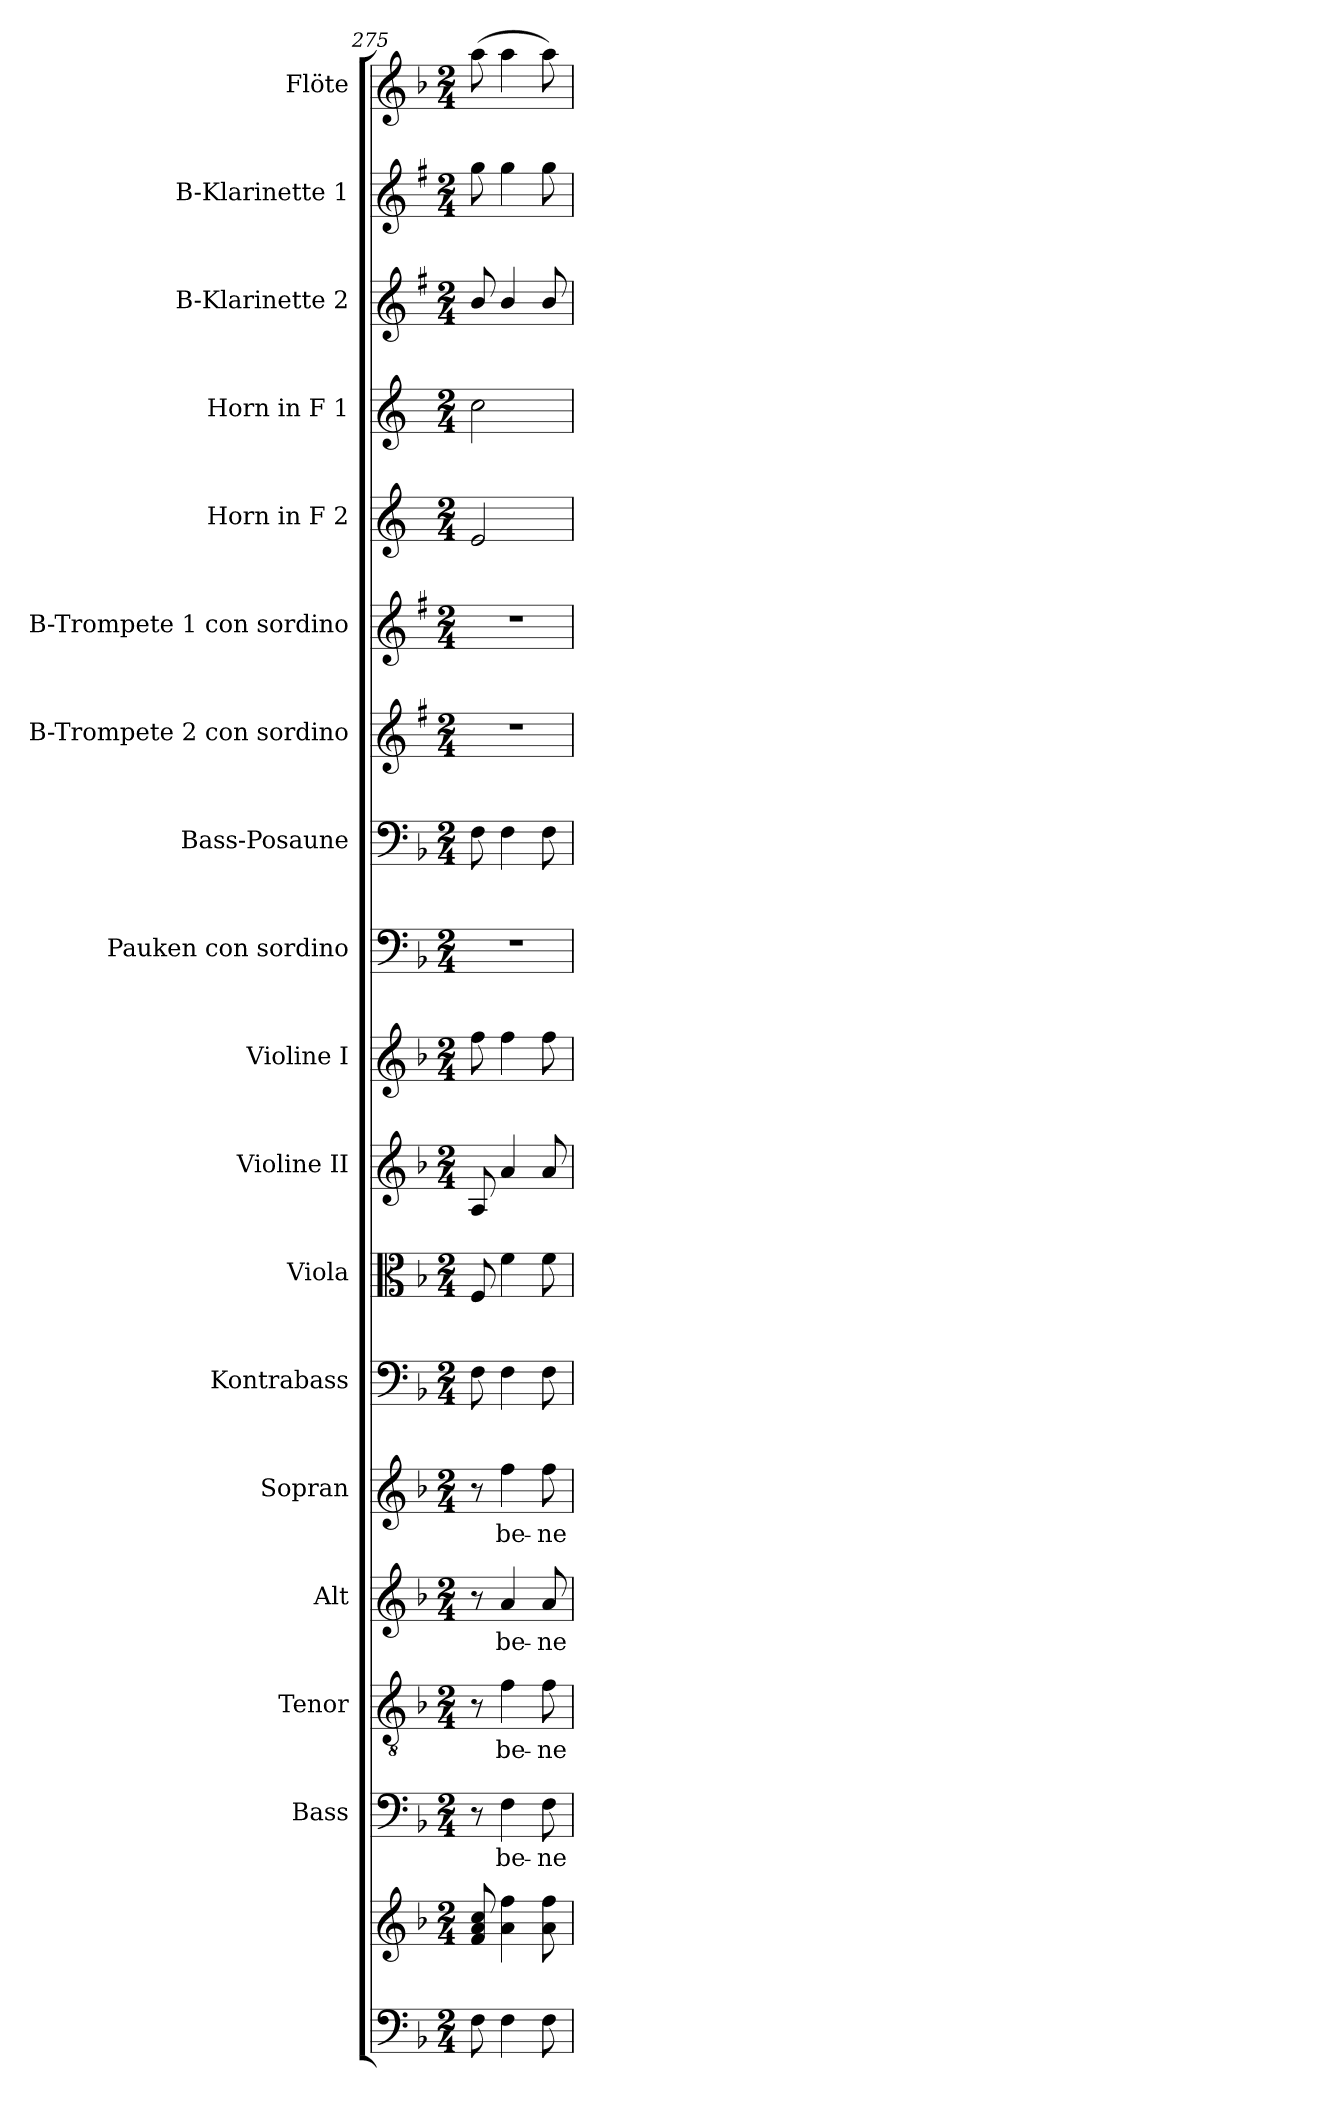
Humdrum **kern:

**kern	**kern	**kern	**text	**kern	**text	**kern	**text	**kern	**text	**kern	**kern	**kern	**kern	**kern	**kern	**kern	**kern	**kern	**kern	**kern	**kern	**kern
*part18	*part18	*part17	*part17	*part16	*part16	*part15	*part15	*part14	*part14	*part13	*part12	*part11	*part10	*part9	*part8	*part7	*part6	*part5	*part4	*part3	*part2	*part1
*staff19	*staff18	*staff17	*staff17	*staff16	*staff16	*staff15	*staff15	*staff14	*staff14	*staff13	*staff12	*staff11	*staff10	*staff9	*staff8	*staff7	*staff6	*staff5	*staff4	*staff3	*staff2	*staff1
*	*	*I"Bass	*	*I"Tenor	*	*I"Alt	*	*I"Sopran	*	*I"Kontrabass	*I"Viola	*I"Violine II	*I"Violine I	*I"Pauken con sordino	*I"Bass-Posaune	*I"B-Trompete 2 con sordino	*I"B-Trompete 1 con sordino	*I"Horn in F 2	*I"Horn in F 1	*I"B-Klarinette 2	*I"B-Klarinette 1	*I"Flöte
*	*	*I'B.	*	*I'T.	*	*I'A.	*	*I'S.	*	*I'Kb.	*I'Vla.	*I'Vl. II	*I'Vl. I	*I'Pk.	*I'B. Pos.	*I'B Trp. 2	*I'B Trp. 1	*	*	*I'B Kl. 2	*I'B Kl. 1	*I'Fl.
*clefF4	*clefG2	*clefF4	*	*clefGv2	*	*clefG2	*	*clefG2	*	*clefF4	*clefC3	*clefG2	*clefG2	*clefF4	*clefF4	*clefG2	*clefG2	*clefG2	*clefG2	*clefG2	*clefG2	*clefG2
*	*	*	*	*	*	*	*	*	*	*ITrd7c12	*	*	*	*	*	*ITrd1c2	*ITrd1c2	*ITrd4c7	*ITrd4c7	*ITrd1c2	*ITrd1c2	*
*k[b-]	*k[b-]	*k[b-]	*	*k[b-]	*	*k[b-]	*	*k[b-]	*	*k[b-]	*k[b-]	*k[b-]	*k[b-]	*k[b-]	*k[b-]	*k[b-]	*k[b-]	*k[b-]	*k[b-]	*k[b-]	*k[b-]	*k[b-]
*F:	*F:	*F:	*	*F:	*	*F:	*	*F:	*	*F:	*F:	*F:	*F:	*F:	*F:	*F:	*F:	*F:	*F:	*F:	*F:	*F:
*M2/4	*M2/4	*M2/4	*	*M2/4	*	*M2/4	*	*M2/4	*	*M2/4	*M2/4	*M2/4	*M2/4	*M2/4	*M2/4	*M2/4	*M2/4	*M2/4	*M2/4	*M2/4	*M2/4	*M2/4
=275	=275	=275	=275	=275	=275	=275	=275	=275	=275	=275	=275	=275	=275	=275	=275	=275	=275	=275	=275	=275	=275	=275
8F\	8f/ 8a/ 8cc/	8r	.	8r	.	8r	.	8r	.	8FF\	8F/	8A/	8ff\	2r	8F\	2r	2r	2A/	2f\	8a/	8ff\	(>8aa\
!	!	!	!LO:LY:b	!	!LO:LY:b	!	!LO:LY:b	!	!LO:LY:b	!	!	!	!	!	!	!	!	!	!	!	!	!
4F\	4a\ 4ff\	4F\	be-	4f\	be-	4a/	be-	4ff\	be-	4FF\	4f\	4a/	4ff\	.	4F\	.	.	.	.	4a/	4ff\	4aa\
!	!	!	!LO:LY:b	!	!LO:LY:b	!	!LO:LY:b	!	!LO:LY:b	!	!	!	!	!	!	!	!	!	!	!	!	!
8F\	8a\ 8ff\	8F\	-ne-	8f\	-ne-	8a/	-ne-	8ff\	-ne-	8FF\	8f\	8a/	8ff\	.	8F\	.	.	.	.	8a/	8ff\	8aa\)
=	=	=	=	=	=	=	=	=	=	=	=	=	=	=	=	=	=	=	=	=	=	=
*-	*-	*-	*-	*-	*-	*-	*-	*-	*-	*-	*-	*-	*-	*-	*-	*-	*-	*-	*-	*-	*-	*-
